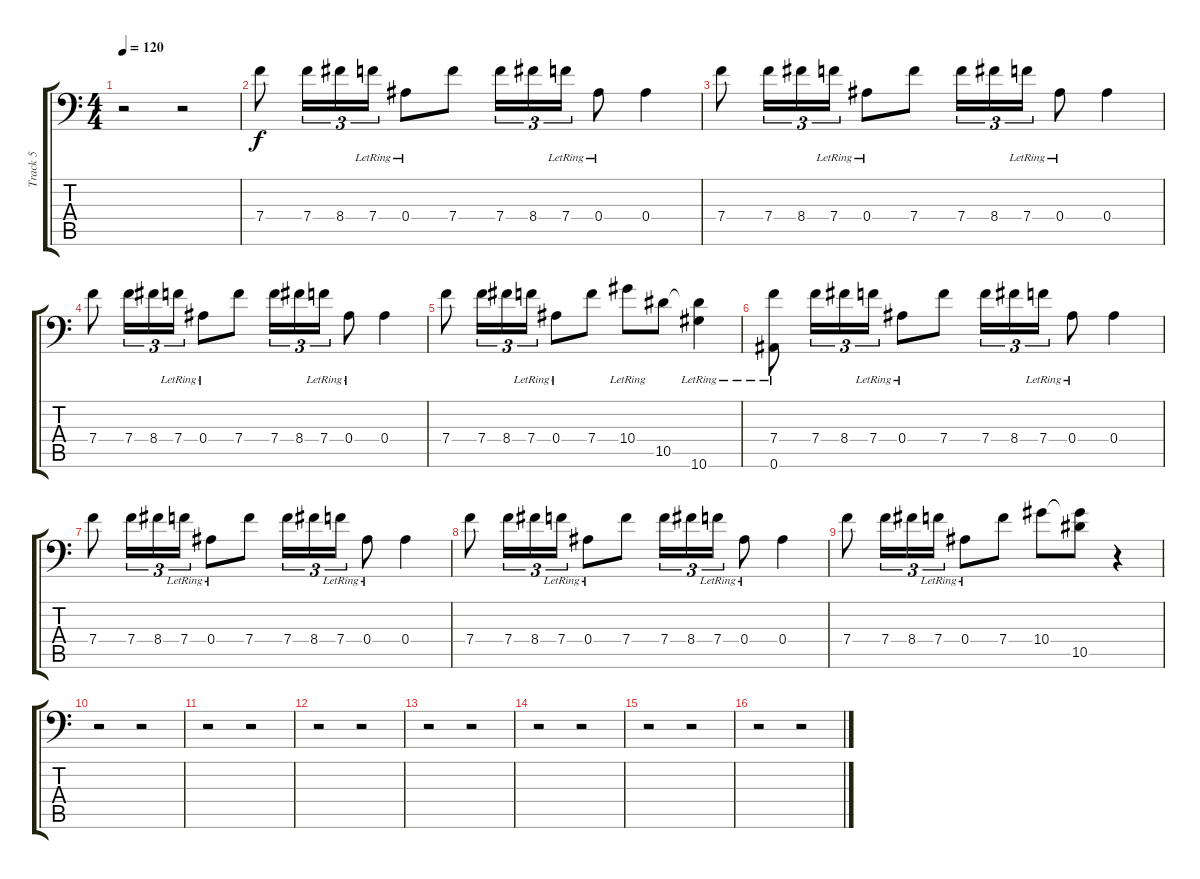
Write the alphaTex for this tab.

\track ("Track 5" "Track 5") {instrument electricguitarjazz}
\staff {score tabs}
\tuning (C4 G3 Eb3 Bb2 F2 Bb1) {hide}
\ts (4 4)
\tempo 120
\clef f4
\ks c
r.2{dy f instrument electricguitarjazz} r.2 |
7.4.8 7.4.16{tu (3 2)} 8.4.16{tu (3 2)} 7.4{lr}.16{tu (3 2)} 0.4{lr}.8 7.4.8 7.4.16{tu (3 2)} 8.4.16{tu (3 2)} 7.4{lr}.16{tu (3 2)} 0.4{lr}.8 0.4.4 |
7.4.8 7.4.16{tu (3 2)} 8.4.16{tu (3 2)} 7.4{lr}.16{tu (3 2)} 0.4{lr}.8 7.4.8 7.4.16{tu (3 2)} 8.4.16{tu (3 2)} 7.4{lr}.16{tu (3 2)} 0.4{lr}.8 0.4.4 |
7.4.8 7.4.16{tu (3 2)} 8.4.16{tu (3 2)} 7.4{lr}.16{tu (3 2)} 0.4{lr}.8 7.4.8 7.4.16{tu (3 2)} 8.4.16{tu (3 2)} 7.4{lr}.16{tu (3 2)} 0.4{lr}.8 0.4.4 |
7.4.8 7.4.16{tu (3 2)} 8.4.16{tu (3 2)} 7.4{lr}.16{tu (3 2)} 0.4{lr}.8 7.4.8 10.4{lr}.8 10.5.8 (10.5{t} 10.6{lr}).4 |
(7.4 0.6{lr}).8 7.4.16{tu (3 2)} 8.4.16{tu (3 2)} 7.4{lr}.16{tu (3 2)} 0.4{lr}.8 7.4.8 7.4.16{tu (3 2)} 8.4.16{tu (3 2)} 7.4{lr}.16{tu (3 2)} 0.4{lr}.8 0.4.4 |
7.4.8 7.4.16{tu (3 2)} 8.4.16{tu (3 2)} 7.4{lr}.16{tu (3 2)} 0.4{lr}.8 7.4.8 7.4.16{tu (3 2)} 8.4.16{tu (3 2)} 7.4{lr}.16{tu (3 2)} 0.4{lr}.8 0.4.4 |
7.4.8 7.4.16{tu (3 2)} 8.4.16{tu (3 2)} 7.4{lr}.16{tu (3 2)} 0.4{lr}.8 7.4.8 7.4.16{tu (3 2)} 8.4.16{tu (3 2)} 7.4{lr}.16{tu (3 2)} 0.4{lr}.8 0.4.4 |
7.4.8 7.4.16{tu (3 2)} 8.4.16{tu (3 2)} 7.4{lr}.16{tu (3 2)} 0.4{lr}.8 7.4.8 10.4.8 (10.4{t} 10.5).8 r.4 |
r.2 r.2 |
r.2 r.2 |
r.2 r.2 |
r.2 r.2 |
r.2 r.2 |
r.2 r.2 |
r.2 r.2
